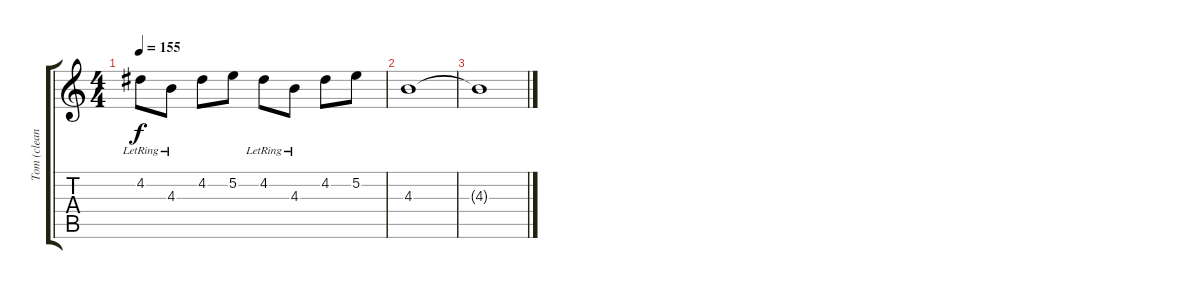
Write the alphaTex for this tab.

\track ("Tom (clean)" "Tom (clean") {instrument electricguitarclean}
\staff {score tabs}
\tuning (E4 B3 G3 D3 A2 E2) {hide}
\ts (4 4)
\tempo 155
\clef g2
\ks c
4.2{lr}.8{dy f} 4.3{lr}.8 4.2.8 5.2.8 4.2{lr}.8 4.3{lr}.8 4.2.8 5.2.8 |
4.3.1 |
4.3{t}.1
